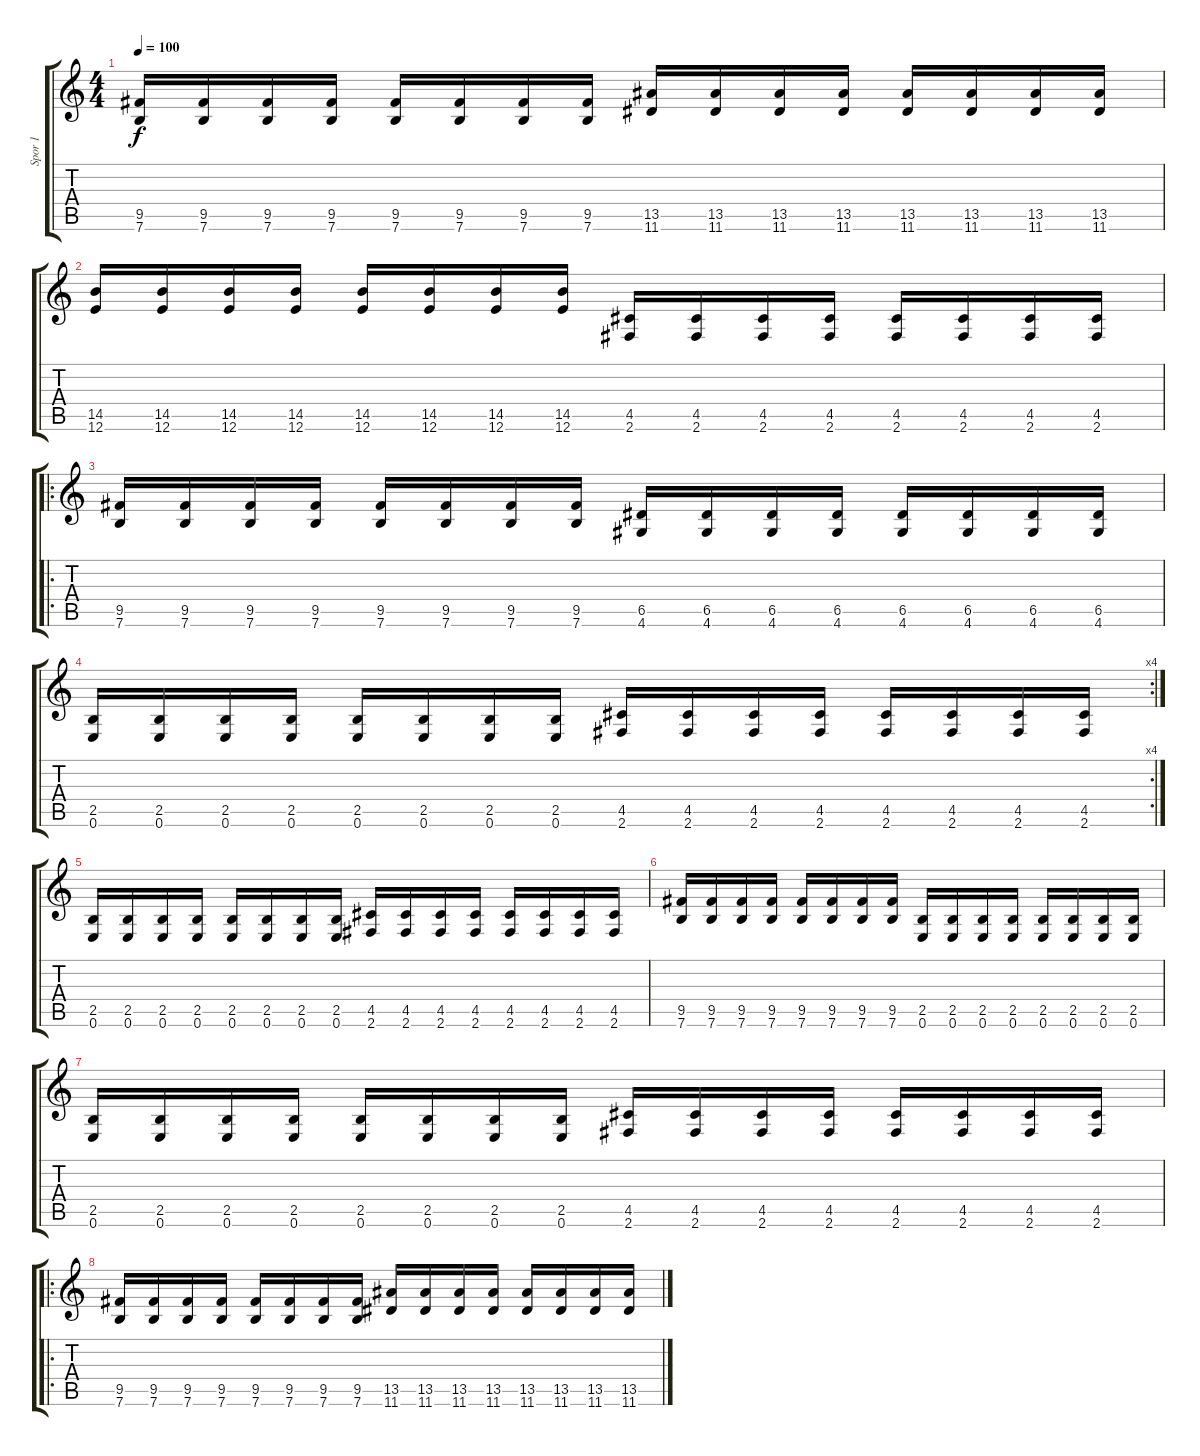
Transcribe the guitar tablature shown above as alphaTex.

\track ("Spor 1" "Spor 1") {instrument distortionguitar}
\staff {score tabs}
\tuning (E4 B3 G3 D3 A2 E2) {hide}
\ts (4 4)
\tempo 100
\clef g2
\ks c
(9.5 7.6).16{dy f} (9.5 7.6).16 (9.5 7.6).16 (9.5 7.6).16 (9.5 7.6).16 (9.5 7.6).16 (9.5 7.6).16 (9.5 7.6).16 (13.5 11.6).16 (13.5 11.6).16 (13.5 11.6).16 (13.5 11.6).16 (13.5 11.6).16 (13.5 11.6).16 (13.5 11.6).16 (13.5 11.6).16 |
(14.5 12.6).16 (14.5 12.6).16 (14.5 12.6).16 (14.5 12.6).16 (14.5 12.6).16 (14.5 12.6).16 (14.5 12.6).16 (14.5 12.6).16 (4.5 2.6).16 (4.5 2.6).16 (4.5 2.6).16 (4.5 2.6).16 (4.5 2.6).16 (4.5 2.6).16 (4.5 2.6).16 (4.5 2.6).16 |
\ro
(9.5 7.6).16 (9.5 7.6).16 (9.5 7.6).16 (9.5 7.6).16 (9.5 7.6).16 (9.5 7.6).16 (9.5 7.6).16 (9.5 7.6).16 (6.5 4.6).16 (6.5 4.6).16 (6.5 4.6).16 (6.5 4.6).16 (6.5 4.6).16 (6.5 4.6).16 (6.5 4.6).16 (6.5 4.6).16 |
\rc 4
(2.5 0.6).16 (2.5 0.6).16 (2.5 0.6).16 (2.5 0.6).16 (2.5 0.6).16 (2.5 0.6).16 (2.5 0.6).16 (2.5 0.6).16 (4.5 2.6).16 (4.5 2.6).16 (4.5 2.6).16 (4.5 2.6).16 (4.5 2.6).16 (4.5 2.6).16 (4.5 2.6).16 (4.5 2.6).16 |
(2.5 0.6).16 (2.5 0.6).16 (2.5 0.6).16 (2.5 0.6).16 (2.5 0.6).16 (2.5 0.6).16 (2.5 0.6).16 (2.5 0.6).16 (4.5 2.6).16 (4.5 2.6).16 (4.5 2.6).16 (4.5 2.6).16 (4.5 2.6).16 (4.5 2.6).16 (4.5 2.6).16 (4.5 2.6).16 |
(9.5 7.6).16 (9.5 7.6).16 (9.5 7.6).16 (9.5 7.6).16 (9.5 7.6).16 (9.5 7.6).16 (9.5 7.6).16 (9.5 7.6).16 (2.5 0.6).16 (2.5 0.6).16 (2.5 0.6).16 (2.5 0.6).16 (2.5 0.6).16 (2.5 0.6).16 (2.5 0.6).16 (2.5 0.6).16 |
(2.5 0.6).16 (2.5 0.6).16 (2.5 0.6).16 (2.5 0.6).16 (2.5 0.6).16 (2.5 0.6).16 (2.5 0.6).16 (2.5 0.6).16 (4.5 2.6).16 (4.5 2.6).16 (4.5 2.6).16 (4.5 2.6).16 (4.5 2.6).16 (4.5 2.6).16 (4.5 2.6).16 (4.5 2.6).16 |
\ro
(9.5 7.6).16 (9.5 7.6).16 (9.5 7.6).16 (9.5 7.6).16 (9.5 7.6).16 (9.5 7.6).16 (9.5 7.6).16 (9.5 7.6).16 (13.5 11.6).16 (13.5 11.6).16 (13.5 11.6).16 (13.5 11.6).16 (13.5 11.6).16 (13.5 11.6).16 (13.5 11.6).16 (13.5 11.6).16
